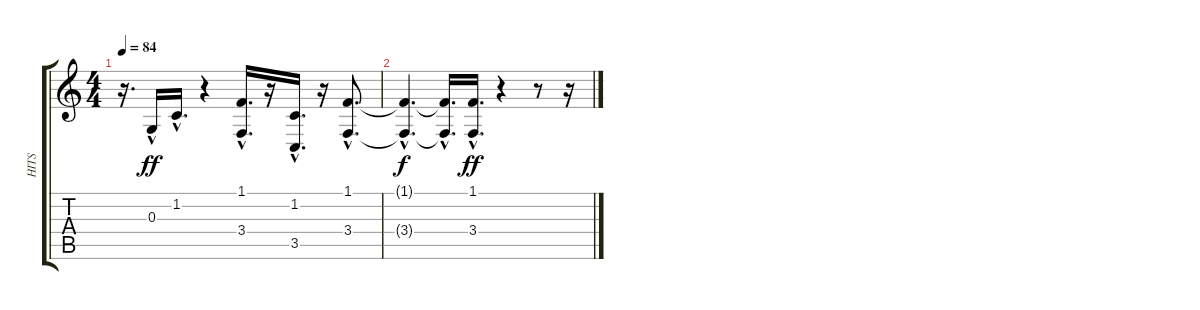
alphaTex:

\track ("HITS" "HITS") {instrument orchestrahit}
\staff {score tabs}
\tuning (E4 B3 G3 D3 A2 E2) {hide}
\ts (4 4)
\tempo 84
\clef g2
\ks c
r.16{d dy ff} 0.3{hac}.16{balance 4} 1.2{hac}.16{d balance 12} r.4 (1.1{hac} 3.4{hac}).16{d balance 11} r.16 (1.2{hac} 3.5{hac}).16{d balance 5} r.16 (1.1{hac} 3.4{hac}).8{d balance 8} |
(1.1{hac t} 3.4{hac t}).4{d dy f} (1.1{hac t} 3.4{hac t}).16{d} (1.1{hac} 3.4{hac}).16{d dy ff} r.4 r.8 r.16
